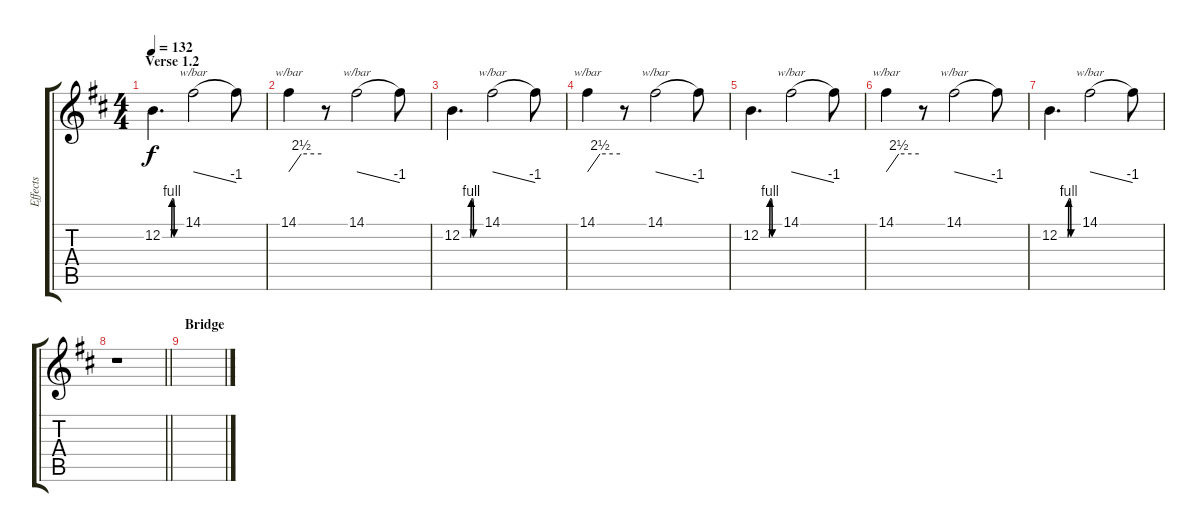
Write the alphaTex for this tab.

\track ("Effects" "Effects") {instrument lead2sawtooth}
\staff {score tabs}
\tuning (E4 B3 G3 D3 A2 E2) {hide}
\ts (4 4)
\section ("" "Verse 1.2")
\tempo 132
\clef g2
\ks d
12.2{be (custom 0 0 10 0 23 0 27 0 30 4 35 4 37 0 60 0)}.4{d dy f} 14.1.2{tbe (dive default 0 0 60 -4)} 14.1{t}.8 |
14.1.4{tbe (custom default 0 0 23 10 60 10)} r.8 14.1.2{tbe (dive default 0 0 60 -4)} 14.1{t}.8 |
12.2{be (custom 0 0 10 0 23 0 27 0 30 4 35 4 37 0 60 0)}.4{d} 14.1.2{tbe (dive default 0 0 60 -4)} 14.1{t}.8 |
14.1.4{tbe (custom default 0 0 23 10 60 10)} r.8 14.1.2{tbe (dive default 0 0 60 -4)} 14.1{t}.8 |
12.2{be (custom 0 0 10 0 23 0 27 0 30 4 35 4 37 0 60 0)}.4{d} 14.1.2{tbe (dive default 0 0 60 -4)} 14.1{t}.8 |
14.1.4{tbe (custom default 0 0 23 10 60 10)} r.8 14.1.2{tbe (dive default 0 0 60 -4)} 14.1{t}.8 |
12.2{be (custom 0 0 10 0 23 0 27 0 30 4 35 4 37 0 60 0)}.4{d} 14.1.2{tbe (dive default 0 0 60 -4)} 14.1{t}.8 |
\barLineRight lightlight
r.1 |
\section ("" "Bridge")
